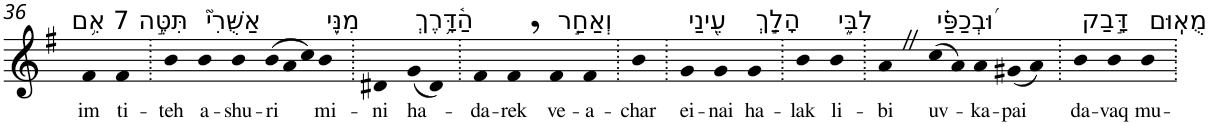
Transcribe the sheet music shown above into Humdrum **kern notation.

**kern	**text
*part1	*part1
*staff1	*staff1
*I"Piano	*
*I'Pno	*
!!LO:PB:g=z
*clefG2	*
*k[f#]	*
*G:	*
=36	=36
!LO:TX:a:t=7 אִ֥ם	!
!	!LO:LY:b
4f#	im
!LO:TX:a:t=תִּטֶּ֣ה	!
!	!LO:LY:b
4f#	ti-
=37.	=37.
!	!LO:LY:b
4b	-teh
!LO:TX:a:t=אַשֻּׁרִי֮	!
!	!LO:LY:b
4b	a-
!	!LO:LY:b
4b	-shu-
!	!LO:LY:b
(12b	-ri
12a	.
12cc)	.
!LO:TX:a:t=מִנִּ֪י	!
!	!LO:LY:b
4b	mi-
=38.	=38.
!	!LO:LY:b
4d#X	-ni
!LO:TX:a:t=הַ֫דָּ֥רֶךְ	!
!	!LO:LY:b
(8g	ha-
8d#)	.
=39.	=39.
!	!LO:LY:b
4f#	-da-
!	!LO:LY:b
4f#,	-rek
!LO:TX:a:t=וְאַחַ֣ר	!
!	!LO:LY:b
4f#	ve-
!	!LO:LY:b
4f#	-a-
=40.	=40.
!	!LO:LY:b
4b	-char
=41.	=41.
!LO:TX:a:t=עֵ֭ינַי	!
!	!LO:LY:b
4g	ei-
!	!LO:LY:b
4g	-nai
!LO:TX:a:t=הָלַ֣ךְ	!
!	!LO:LY:b
4g	ha-
=42.	=42.
!	!LO:LY:b
4b	-lak
!LO:TX:a:t=לִבִּ֑י	!
!	!LO:LY:b
4b	li-
=43.	=43.
!	!LO:LY:b
4aZ	-bi
!LO:TX:a:t=וּ֝בְכַפַּ֗י	!
!	!LO:LY:b
(8cc	uv-
8a)	.
!	!LO:LY:b
4a	-ka-
!	!LO:LY:b
(8g#X	-pai
8a)	.
=44.	=44.
!LO:TX:a:t=דָּ֣בַק	!
!	!LO:LY:b
4b	da-
!	!LO:LY:b
4b	-vaq
!LO:TX:a:t=מֻאֽוּם	!
!	!LO:LY:b
4b	mu-
=.	=.
*-	*-
